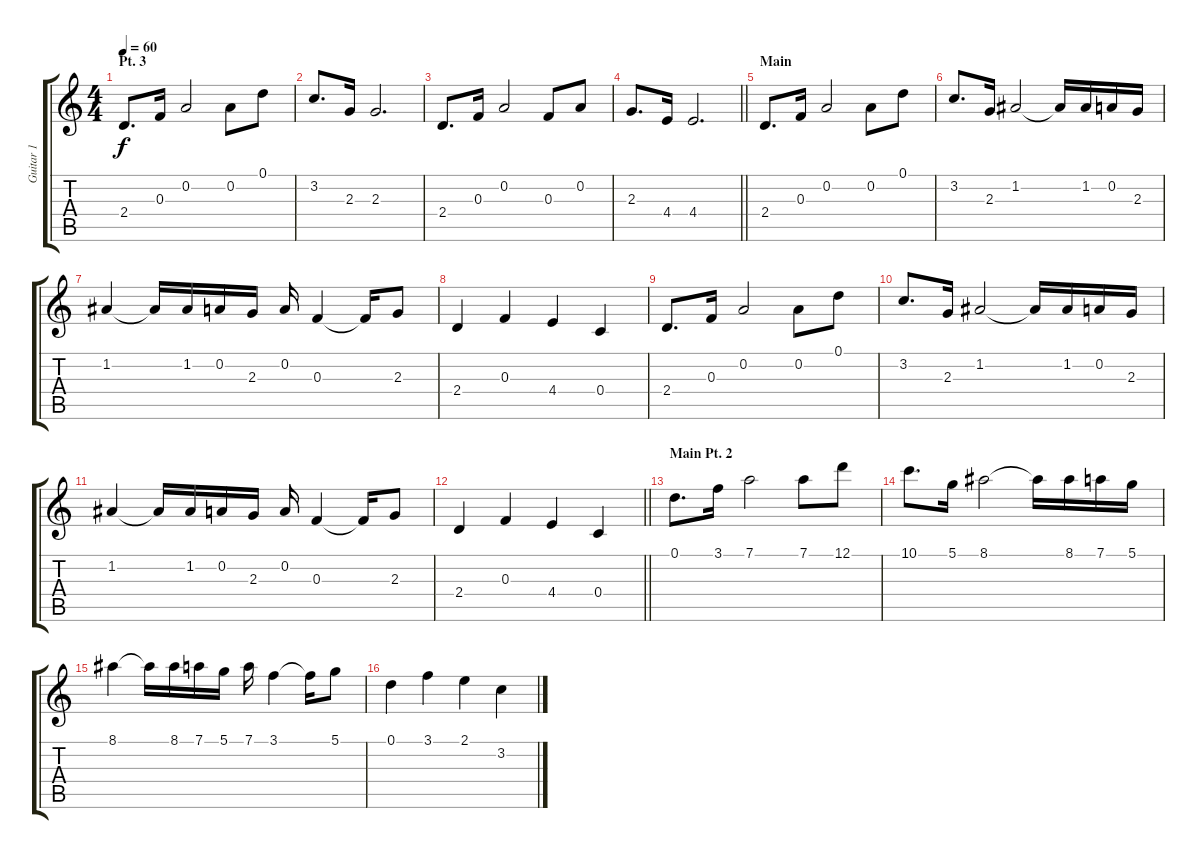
\track ("Guitar 1" "Guitar 1") {instrument distortionguitar}
\staff {score tabs}
\tuning (D4 A3 F3 C3 G2 D2) {hide}
\ts (4 4)
\section ("" "Pt. 3")
\tempo 60
\clef g2
\ks c
2.4.8{d dy f} 0.3.16 0.2.2 0.2.8 0.1.8 |
3.2.8{d} 2.3.16 2.3.2{d} |
2.4.8{d} 0.3.16 0.2.2 0.3.8 0.2.8 |
\barLineRight lightlight
2.3.8{d} 4.4.16 4.4.2{d} |
\section ("" "Main")
2.4.8{d} 0.3.16 0.2.2 0.2.8 0.1.8 |
3.2.8{d} 2.3.16 1.2.2 1.2{t}.16 1.2.16 0.2.16 2.3.16 |
1.2.4 1.2{t}.16 1.2.16 0.2.16 2.3.16 0.2.16 0.3.4 0.3{t}.16 2.3.8 |
2.4.4 0.3.4 4.4.4 0.4.4 |
2.4.8{d} 0.3.16 0.2.2 0.2.8 0.1.8 |
3.2.8{d} 2.3.16 1.2.2 1.2{t}.16 1.2.16 0.2.16 2.3.16 |
1.2.4 1.2{t}.16 1.2.16 0.2.16 2.3.16 0.2.16 0.3.4 0.3{t}.16 2.3.8 |
\barLineRight lightlight
2.4.4 0.3.4 4.4.4 0.4.4 |
\section ("" "Main Pt. 2")
0.1.8{d} 3.1.16 7.1.2 7.1.8 12.1.8 |
10.1.8{d} 5.1.16 8.1.2 8.1{t}.16 8.1.16 7.1.16 5.1.16 |
8.1.4 8.1{t}.16 8.1.16 7.1.16 5.1.16 7.1.16 3.1.4 3.1{t}.16 5.1.8 |
0.1.4 3.1.4 2.1.4 3.2.4
